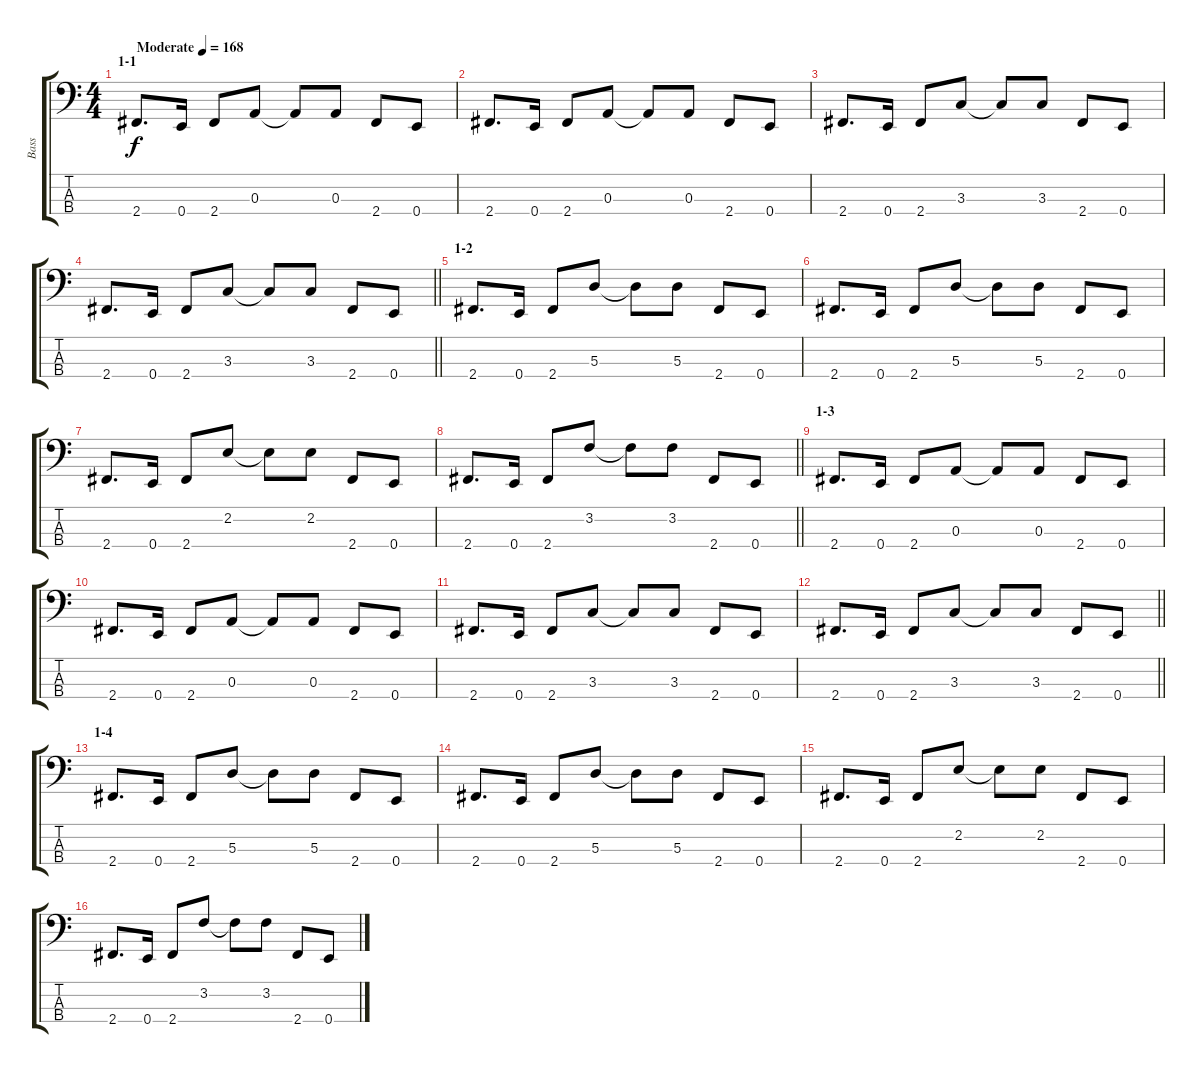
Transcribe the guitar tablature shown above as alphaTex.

\track ("Bass" "Bass") {instrument electricbassfinger}
\staff {score tabs}
\tuning (G2 D2 A1 E1) {hide}
\ts (4 4)
\section ("" "1-1")
\tempo (168 "Moderate")
\clef f4
\ks c
2.4.8{d dy f instrument electricbassfinger} 0.4.16 2.4.8 0.3.8 0.3{t}.8 0.3.8 2.4.8 0.4.8 |
2.4.8{d} 0.4.16 2.4.8 0.3.8 0.3{t}.8 0.3.8 2.4.8 0.4.8 |
2.4.8{d} 0.4.16 2.4.8 3.3.8 3.3{t}.8 3.3.8 2.4.8 0.4.8 |
\barLineRight lightlight
2.4.8{d} 0.4.16 2.4.8 3.3.8 3.3{t}.8 3.3.8 2.4.8 0.4.8 |
\section ("" "1-2")
2.4.8{d} 0.4.16 2.4.8 5.3.8 5.3{t}.8 5.3.8 2.4.8 0.4.8 |
2.4.8{d} 0.4.16 2.4.8 5.3.8 5.3{t}.8 5.3.8 2.4.8 0.4.8 |
2.4.8{d} 0.4.16 2.4.8 2.2.8 2.2{t}.8 2.2.8 2.4.8 0.4.8 |
\barLineRight lightlight
2.4.8{d} 0.4.16 2.4.8 3.2.8 3.2{t}.8 3.2.8 2.4.8 0.4.8 |
\section ("" "1-3")
2.4.8{d} 0.4.16 2.4.8 0.3.8 0.3{t}.8 0.3.8 2.4.8 0.4.8 |
2.4.8{d} 0.4.16 2.4.8 0.3.8 0.3{t}.8 0.3.8 2.4.8 0.4.8 |
2.4.8{d} 0.4.16 2.4.8 3.3.8 3.3{t}.8 3.3.8 2.4.8 0.4.8 |
\barLineRight lightlight
2.4.8{d} 0.4.16 2.4.8 3.3.8 3.3{t}.8 3.3.8 2.4.8 0.4.8 |
\section ("" "1-4")
2.4.8{d} 0.4.16 2.4.8 5.3.8 5.3{t}.8 5.3.8 2.4.8 0.4.8 |
2.4.8{d} 0.4.16 2.4.8 5.3.8 5.3{t}.8 5.3.8 2.4.8 0.4.8 |
2.4.8{d} 0.4.16 2.4.8 2.2.8 2.2{t}.8 2.2.8 2.4.8 0.4.8 |
2.4.8{d} 0.4.16 2.4.8 3.2.8 3.2{t}.8 3.2.8 2.4.8 0.4.8
